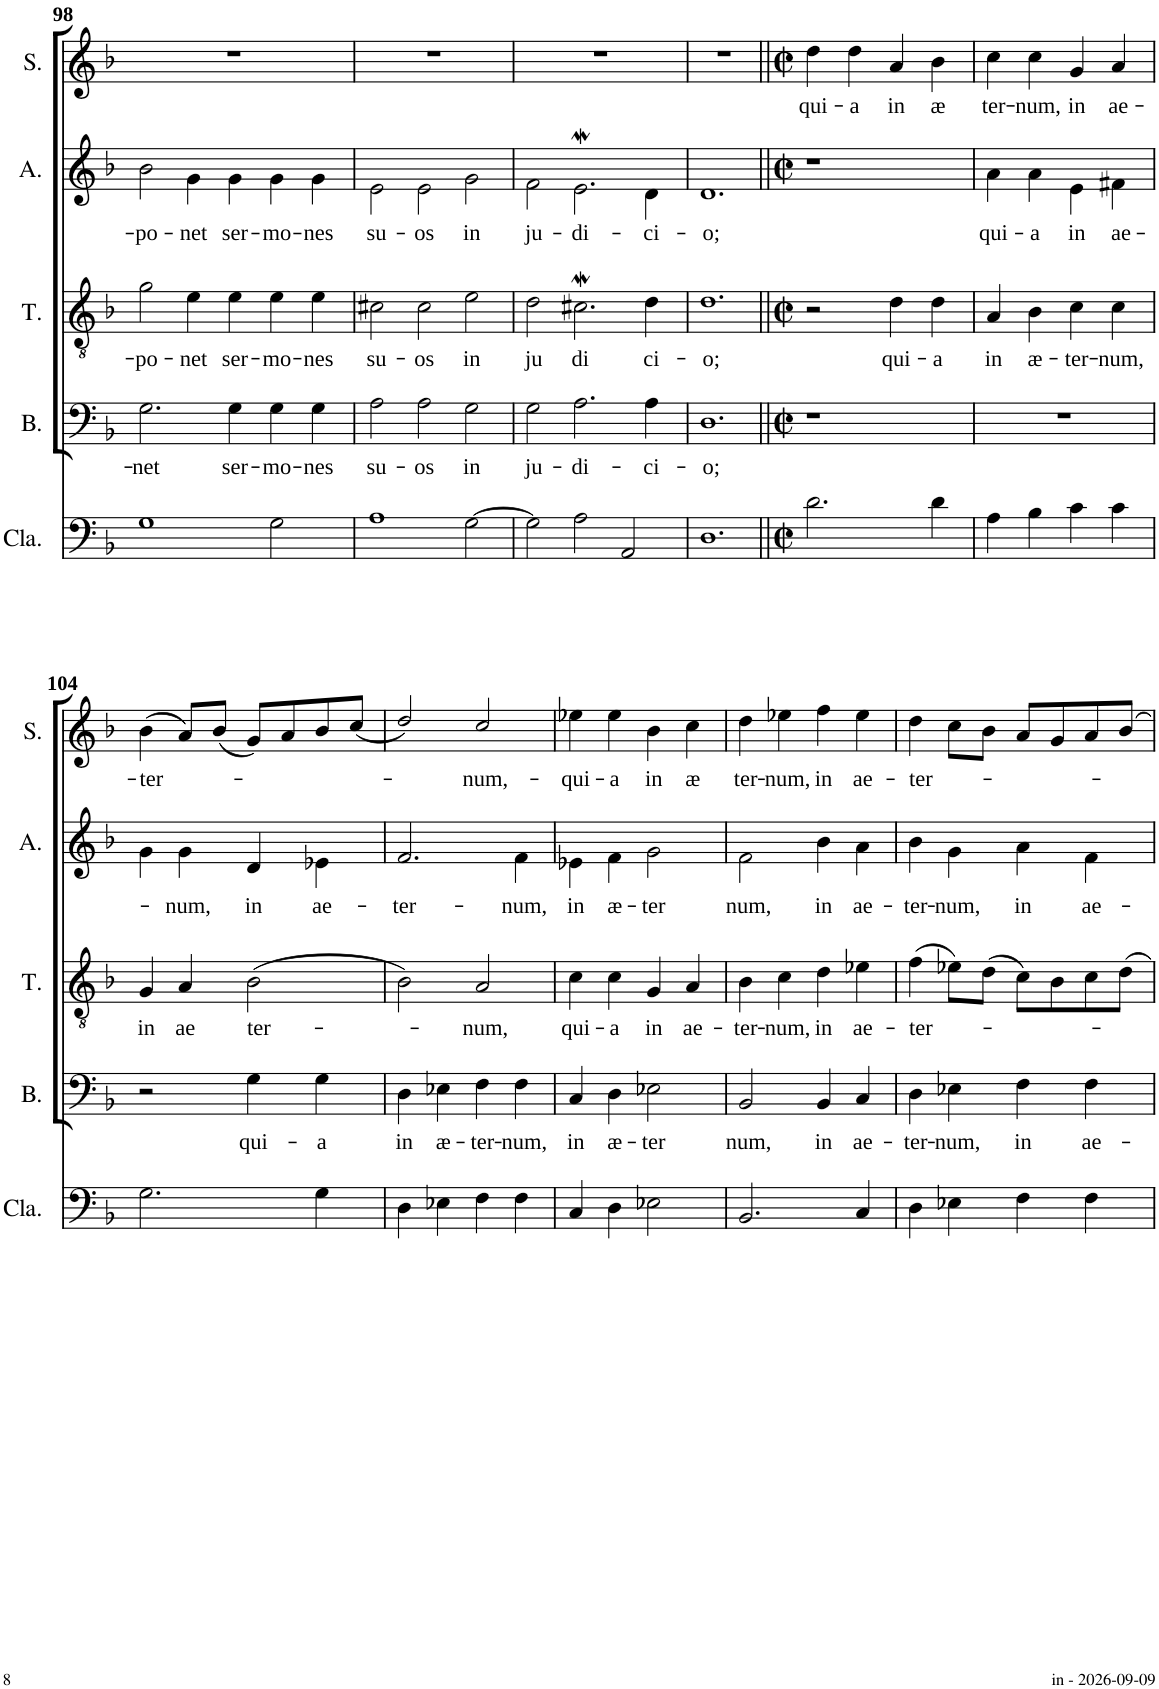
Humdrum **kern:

**kern	**kern	**text	**kern	**text	**kern	**text	**kern	**text
*part5	*part4	*part4	*part3	*part3	*part2	*part2	*part1	*part1
*staff5	*staff4	*staff4	*staff3	*staff3	*staff2	*staff2	*staff1	*staff1
*I"Clavecin	*I"Basse	*	*I"Ténor	*	*I"Alto	*	*I"Soprano	*
*I'Cla.	*I'B.	*	*I'T.	*	*I'A.	*	*I'S.	*
!!LO:PB:g=z
*clefF4	*clefF4	*	*clefGv2	*	*clefG2	*	*clefG2	*
*k[b-]	*k[b-]	*	*k[b-]	*	*k[b-]	*	*k[b-]	*
*M3/2	*M3/2	*	*M3/2	*	*M3/2	*	*M3/2	*
=98	=98	=98	=98	=98	=98	=98	=98	=98
!	!	!LO:LY:b	!	!LO:LY:b	!	!LO:LY:b	!	!
1G	2.G\	-net	2g\	-po-	2b-\	-po-	1.r	.
!	!	!	!	!LO:LY:b	!	!LO:LY:b	!	!
.	.	.	4e\	-net	4g\	-net	.	.
!	!	!LO:LY:b	!	!LO:LY:b	!	!LO:LY:b	!	!
.	4G\	ser-	4e\	ser-	4g\	ser-	.	.
!	!	!LO:LY:b	!	!LO:LY:b	!	!LO:LY:b	!	!
2G\	4G\	-mo-	4e\	-mo-	4g\	-mo-	.	.
!	!	!LO:LY:b	!	!LO:LY:b	!	!LO:LY:b	!	!
.	4G\	-nes	4e\	-nes	4g\	-nes	.	.
=99	=99	=99	=99	=99	=99	=99	=99	=99
!	!	!LO:LY:b	!	!LO:LY:b	!	!LO:LY:b	!	!
1A	2A\	su-	2c#X\	su-	2e\	su-	1.r	.
!	!	!LO:LY:b	!	!LO:LY:b	!	!LO:LY:b	!	!
.	2A\	-os	2c#\	-os	2e\	-os	.	.
!	!	!LO:LY:b	!	!LO:LY:b	!	!LO:LY:b	!	!
[2G\	2G\	in	2e\	in	2g\	in	.	.
=100	=100	=100	=100	=100	=100	=100	=100	=100
!	!	!LO:LY:b	!	!LO:LY:b	!	!LO:LY:b	!	!
2G\]	2G\	ju-	2d\	ju	2f\	ju-	1.r	.
!	!	!LO:LY:b	!	!LO:LY:b	!	!LO:LY:b	!	!
2A\	2.A\	-di-	2.c#XW\	di	2.eW\	-di-	.	.
2AA/	.	.	.	.	.	.	.	.
!	!	!LO:LY:b	!	!LO:LY:b	!	!LO:LY:b	!	!
.	4A\	-ci-	4d\	ci-	4d\	-ci-	.	.
=101	=101	=101	=101	=101	=101	=101	=101	=101
!	!	!LO:LY:b	!	!LO:LY:b	!	!LO:LY:b	!	!
1.D	1.D	-o;	1.d	-o;	1.d	-o;	1.r	.
=102||	=102||	=102||	=102||	=102||	=102||	=102||	=102||	=102||
*M2/2	*M2/2	*	*M2/2	*	*M2/2	*	*M2/2	*
*met(c|)	*met(c|)	*	*met(c|)	*	*met(c|)	*	*met(c|)	*
!	!	!	!	!	!	!	!	!LO:LY:b
2.d\	1r	.	2r	.	1r	.	4dd\	qui-
!	!	!	!	!	!	!	!	!LO:LY:b
.	.	.	.	.	.	.	4dd\	-a
!	!	!	!	!LO:LY:b	!	!	!	!LO:LY:b
.	.	.	4d\	qui-	.	.	4a/	in
!	!	!	!	!LO:LY:b	!	!	!	!LO:LY:b
4d\	.	.	4d\	-a	.	.	4b-\	æ
=103	=103	=103	=103	=103	=103	=103	=103	=103
!	!	!	!	!LO:LY:b	!	!LO:LY:b	!	!LO:LY:b
4A\	1r	.	4A/	in	4a\	qui-	4cc\	ter-
!	!	!	!	!LO:LY:b	!	!LO:LY:b	!	!LO:LY:b
4B-\	.	.	4B-\	æ-	4a\	-a	4cc\	-num,
!	!	!	!	!LO:LY:b	!	!LO:LY:b	!	!LO:LY:b
4c\	.	.	4c\	-ter-	4e\	in	4g/	in
!	!	!	!	!LO:LY:b	!	!LO:LY:b	!	!LO:LY:b
4c\	.	.	4c\	-num,	4f#X\	ae-	4a/	ae-
!!LO:LB:g=z
=104	=104	=104	=104	=104	=104	=104	=104	=104
!	!	!	!	!LO:LY:b	!	!	!	!LO:LY:b
2.G\	2r	.	4G/	in	4g\	.	(4b-\	-ter-
!	!	!	!	!LO:LY:b	!	!LO:LY:b	!	!
.	.	.	4A/	ae	4g\	-num,	8a/L)	.
.	.	.	.	.	.	.	(8b-/J	.
!	!	!LO:LY:b	!	!LO:LY:b	!	!LO:LY:b	!	!
.	4G\	qui-	(2B-\	ter-	4d/	in	8g/L)	.
.	.	.	.	.	.	.	8a/	.
!	!	!LO:LY:b	!	!	!	!LO:LY:b	!	!
4G\	4G\	-a	.	.	4e-X\	ae-	8b-/	.
.	.	.	.	.	.	.	(8cc/J	.
=105	=105	=105	=105	=105	=105	=105	=105	=105
!	!	!LO:LY:b	!	!	!	!LO:LY:b	!	!
4D\	4D\	in	2B-\)	.	2.f/	-ter-	2dd/)	.
!	!	!LO:LY:b	!	!	!	!	!	!
4E-X\	4E-X\	æ-	.	.	.	.	.	.
!	!	!LO:LY:b	!	!LO:LY:b	!	!	!	!LO:LY:b
4F\	4F\	-ter-	2A/	-num,	.	.	2cc/	-num,-
!	!	!LO:LY:b	!	!	!	!LO:LY:b	!	!
4F\	4F\	-num,	.	.	4f\	-num,	.	.
=106	=106	=106	=106	=106	=106	=106	=106	=106
!	!	!LO:LY:b	!	!LO:LY:b	!	!LO:LY:b	!	!LO:LY:b
4C/	4C/	in	4c\	qui-	4e-X\	in	4ee-X\	qui-
!	!	!LO:LY:b	!	!LO:LY:b	!	!LO:LY:b	!	!LO:LY:b
4D\	4D\	æ-	4c\	-a	4f\	æ-	4ee-\	-a
!	!	!LO:LY:b	!	!LO:LY:b	!	!LO:LY:b	!	!LO:LY:b
2E-X\	2E-X\	-ter	4G/	in	2g\	-ter	4b-\	in
!	!	!	!	!LO:LY:b	!	!	!	!LO:LY:b
.	.	.	4A/	ae-	.	.	4cc\	æ
=107	=107	=107	=107	=107	=107	=107	=107	=107
!	!	!LO:LY:b	!	!LO:LY:b	!	!LO:LY:b	!	!LO:LY:b
2.BB-/	2BB-/	num,	4B-\	-ter-	2f\	num,	4dd\	ter-
!	!	!	!	!LO:LY:b	!	!	!	!LO:LY:b
.	.	.	4c\	-num,	.	.	4ee-X\	-num,
!	!	!LO:LY:b	!	!LO:LY:b	!	!LO:LY:b	!	!LO:LY:b
.	4BB-/	in	4d\	in	4b-\	in	4ff\	in
!	!	!LO:LY:b	!	!LO:LY:b	!	!LO:LY:b	!	!LO:LY:b
4C/	4C/	ae-	4e-X\	ae-	4a\	ae-	4ee-\	ae-
=108	=108	=108	=108	=108	=108	=108	=108	=108
!	!	!LO:LY:b	!	!LO:LY:b	!	!LO:LY:b	!	!LO:LY:b
4D\	4D\	-ter-	(4f\	-ter-	4b-\	-ter-	4dd\	-ter-
!	!	!LO:LY:b	!	!	!	!LO:LY:b	!	!
4E-X\	4E-X\	-num,	8e-X\L)	.	4g\	-num,	8cc\L	.
.	.	.	(8d\J	.	.	.	8b-\J	.
!	!	!LO:LY:b	!	!	!	!LO:LY:b	!	!
4F\	4F\	in	8c\L)	.	4a\	in	8a/L	.
.	.	.	8B-\	.	.	.	8g/	.
!	!	!LO:LY:b	!	!	!	!LO:LY:b	!	!
4F\	4F\	ae-	8c\	.	4f\	ae-	8a/	.
.	.	.	8d\J	.	.	.	8b-/J	.
=	=	=	=	=	=	=	=	=
*-	*-	*-	*-	*-	*-	*-	*-	*-
